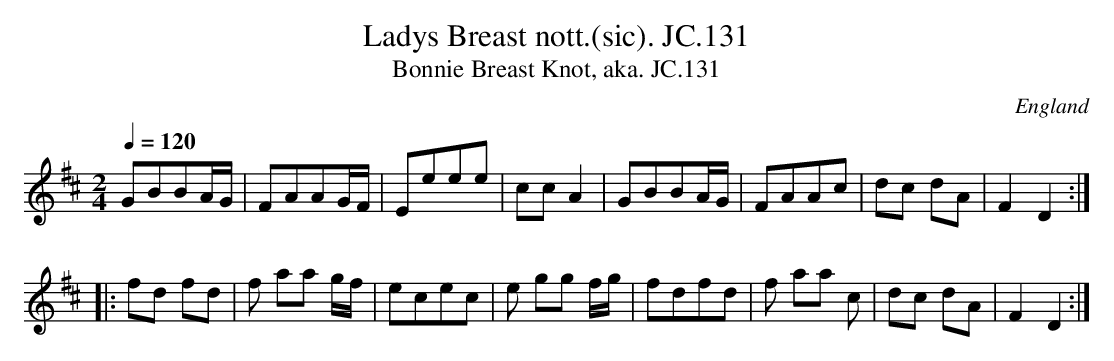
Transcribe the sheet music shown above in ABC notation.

X:1
T:Ladys Breast nott.(sic). JC.131
T:Bonnie Breast Knot, aka. JC.131
L:1/8
M:2/4
O:England
Q:1/4=120
K:D
GBBA/G/|FAAG/F/|Eeee|ccA2|\
GBBA/G/|FAAc|dc dA|F2D2:|!
|:fd fd|f aa g/f/|ecec|e gg f/g/|fdfd|\
f aa c|dc dA|F2D2:|
